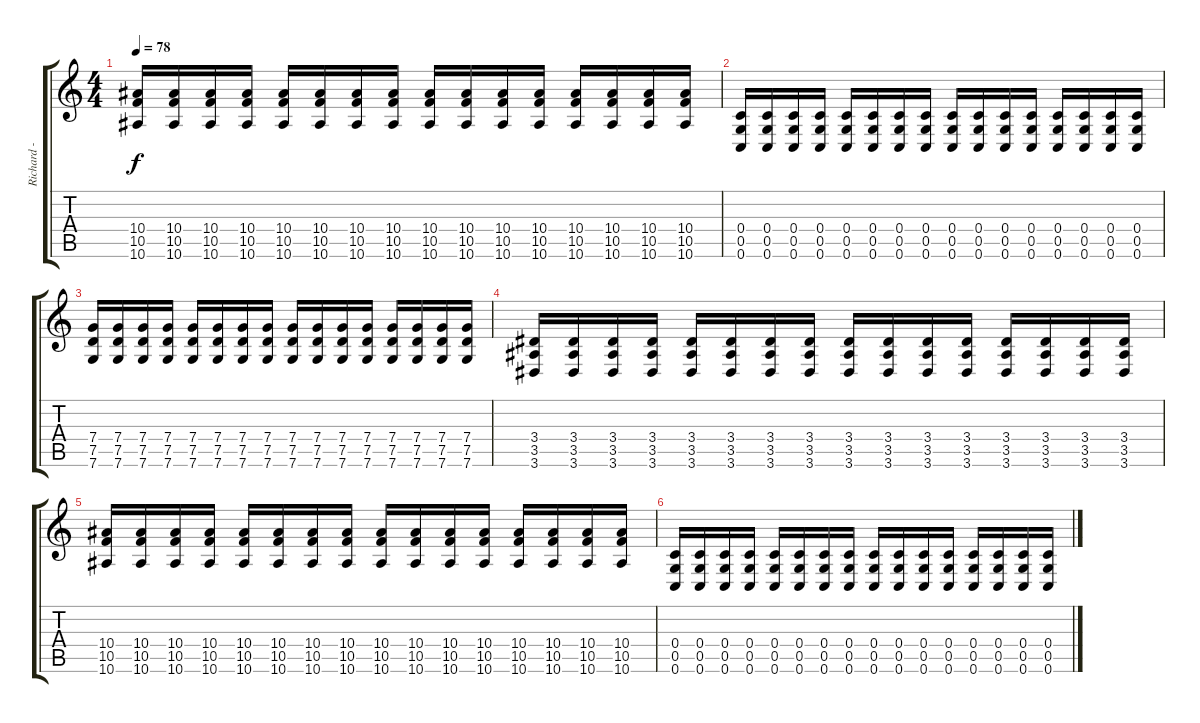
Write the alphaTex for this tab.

\track ("Richard - Guitar" "Richard - ") {instrument distortionguitar}
\staff {score tabs}
\tuning (D4 A3 F3 C3 G2 C2) {hide}
\ts (4 4)
\tempo 78
\clef g2
\ks c
(10.4 10.5 10.6).16{dy f} (10.4 10.5 10.6).16 (10.4 10.5 10.6).16 (10.4 10.5 10.6).16 (10.4 10.5 10.6).16 (10.4 10.5 10.6).16 (10.4 10.5 10.6).16 (10.4 10.5 10.6).16 (10.4 10.5 10.6).16 (10.4 10.5 10.6).16 (10.4 10.5 10.6).16 (10.4 10.5 10.6).16 (10.4 10.5 10.6).16 (10.4 10.5 10.6).16 (10.4 10.5 10.6).16 (10.4 10.5 10.6).16 |
(0.4 0.5 0.6).16 (0.4 0.5 0.6).16 (0.4 0.5 0.6).16 (0.4 0.5 0.6).16 (0.4 0.5 0.6).16 (0.4 0.5 0.6).16 (0.4 0.5 0.6).16 (0.4 0.5 0.6).16 (0.4 0.5 0.6).16 (0.4 0.5 0.6).16 (0.4 0.5 0.6).16 (0.4 0.5 0.6).16 (0.4 0.5 0.6).16 (0.4 0.5 0.6).16 (0.4 0.5 0.6).16 (0.4 0.5 0.6).16 |
(7.4 7.5 7.6).16 (7.4 7.5 7.6).16 (7.4 7.5 7.6).16 (7.4 7.5 7.6).16 (7.4 7.5 7.6).16 (7.4 7.5 7.6).16 (7.4 7.5 7.6).16 (7.4 7.5 7.6).16 (7.4 7.5 7.6).16 (7.4 7.5 7.6).16 (7.4 7.5 7.6).16 (7.4 7.5 7.6).16 (7.4 7.5 7.6).16 (7.4 7.5 7.6).16 (7.4 7.5 7.6).16 (7.4 7.5 7.6).16 |
(3.4 3.5 3.6).16 (3.4 3.5 3.6).16 (3.4 3.5 3.6).16 (3.4 3.5 3.6).16 (3.4 3.5 3.6).16 (3.4 3.5 3.6).16 (3.4 3.5 3.6).16 (3.4 3.5 3.6).16 (3.4 3.5 3.6).16 (3.4 3.5 3.6).16 (3.4 3.5 3.6).16 (3.4 3.5 3.6).16 (3.4 3.5 3.6).16 (3.4 3.5 3.6).16 (3.4 3.5 3.6).16 (3.4 3.5 3.6).16 |
(10.4 10.5 10.6).16 (10.4 10.5 10.6).16 (10.4 10.5 10.6).16 (10.4 10.5 10.6).16 (10.4 10.5 10.6).16 (10.4 10.5 10.6).16 (10.4 10.5 10.6).16 (10.4 10.5 10.6).16 (10.4 10.5 10.6).16 (10.4 10.5 10.6).16 (10.4 10.5 10.6).16 (10.4 10.5 10.6).16 (10.4 10.5 10.6).16 (10.4 10.5 10.6).16 (10.4 10.5 10.6).16 (10.4 10.5 10.6).16 |
(0.4 0.5 0.6).16 (0.4 0.5 0.6).16 (0.4 0.5 0.6).16 (0.4 0.5 0.6).16 (0.4 0.5 0.6).16 (0.4 0.5 0.6).16 (0.4 0.5 0.6).16 (0.4 0.5 0.6).16 (0.4 0.5 0.6).16 (0.4 0.5 0.6).16 (0.4 0.5 0.6).16 (0.4 0.5 0.6).16 (0.4 0.5 0.6).16 (0.4 0.5 0.6).16 (0.4 0.5 0.6).16 (0.4 0.5 0.6).16
